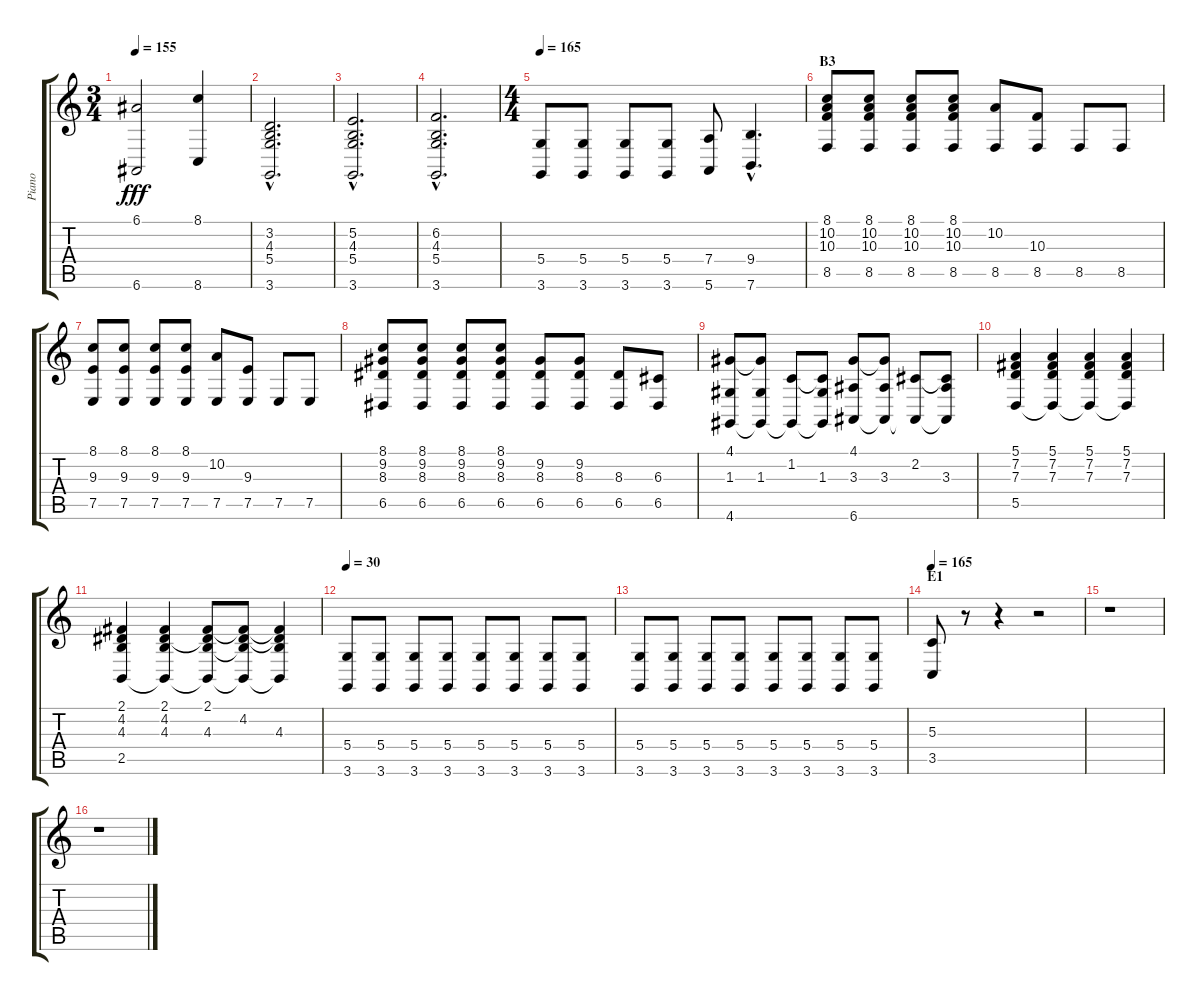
\track ("Piano" "Piano") {instrument acousticgrandpiano}
\staff {score tabs}
\tuning (E4 B3 G3 D3 A2 E2) {hide}
\ts (3 4)
\tempo 155
\clef g2
\ks c
(6.1 6.6).2{dy fff} (8.1 8.6).4 |
(3.2{hac} 4.3{hac} 5.4{hac} 3.6{hac}).2{d} |
(5.2{hac} 4.3{hac} 5.4{hac} 3.6{hac}).2{d} |
(6.2{hac} 4.3{hac} 5.4{hac} 3.6{hac}).2{d} |
\ts (4 4)
\tempo 165
(5.4 3.6).8 (5.4 3.6).8 (5.4 3.6).8 (5.4 3.6).8 (7.4 5.6).8 (9.4{hac} 7.6{hac}).4{d} |
\section ("" "B3")
(8.1 10.2 10.3 8.5).8 (8.1 10.2 10.3 8.5).8 (8.1 10.2 10.3 8.5).8 (8.1 10.2 10.3 8.5).8 (10.2 8.5).8 (10.3 8.5).8 8.5.8 8.5.8 |
(8.1 9.3 7.5).8 (8.1 9.3 7.5).8 (8.1 9.3 7.5).8 (8.1 9.3 7.5).8 (10.2 7.5).8 (9.3 7.5).8 7.5.8 7.5.8 |
(8.1 9.2 8.3 6.5).8 (8.1 9.2 8.3 6.5).8 (8.1 9.2 8.3 6.5).8 (8.1 9.2 8.3 6.5).8 (9.2 8.3 6.5).8 (9.2 8.3 6.5).8 (8.3 6.5).8 (6.3 6.5).8 |
(4.1 1.3 4.6).8 (4.1{t} 1.3 4.6{t}).8 (1.2 4.6{t}).8 (1.2{t} 1.3 4.6{t}).8 (4.1 3.3 6.6).8 (4.1{t} 3.3 6.6{t}).8 (2.2 6.6{t}).8 (2.2{t} 3.3 6.6{t}).8 |
(5.1 7.2 7.3 5.5).4 (5.1 7.2 7.3 5.5{t}).4 (5.1 7.2 7.3 5.5{t}).4 (5.1 7.2 7.3 5.5{t}).4 |
(2.1 4.2 4.3 2.5).4 (2.1 4.2 4.3 2.5{t}).4 (2.1 4.2{t} 4.3 2.5{t}).8 (2.1{t} 4.2 4.3{t} 2.5{t}).8 (2.1{t} 4.2{t} 4.3 2.5{t}).4 |
\tempo 30
(5.4 3.6).8 (5.4 3.6).8 (5.4 3.6).8 (5.4 3.6).8 (5.4 3.6).8 (5.4 3.6).8 (5.4 3.6).8 (5.4 3.6).8 |
(5.4 3.6).8 (5.4 3.6).8 (5.4 3.6).8 (5.4 3.6).8 (5.4 3.6).8 (5.4 3.6).8 (5.4 3.6).8 (5.4 3.6).8 |
\section ("" "E1")
\tempo 165
(5.3 3.5).8 r.8 r.4 r.2 |
r.1 |
r.1
